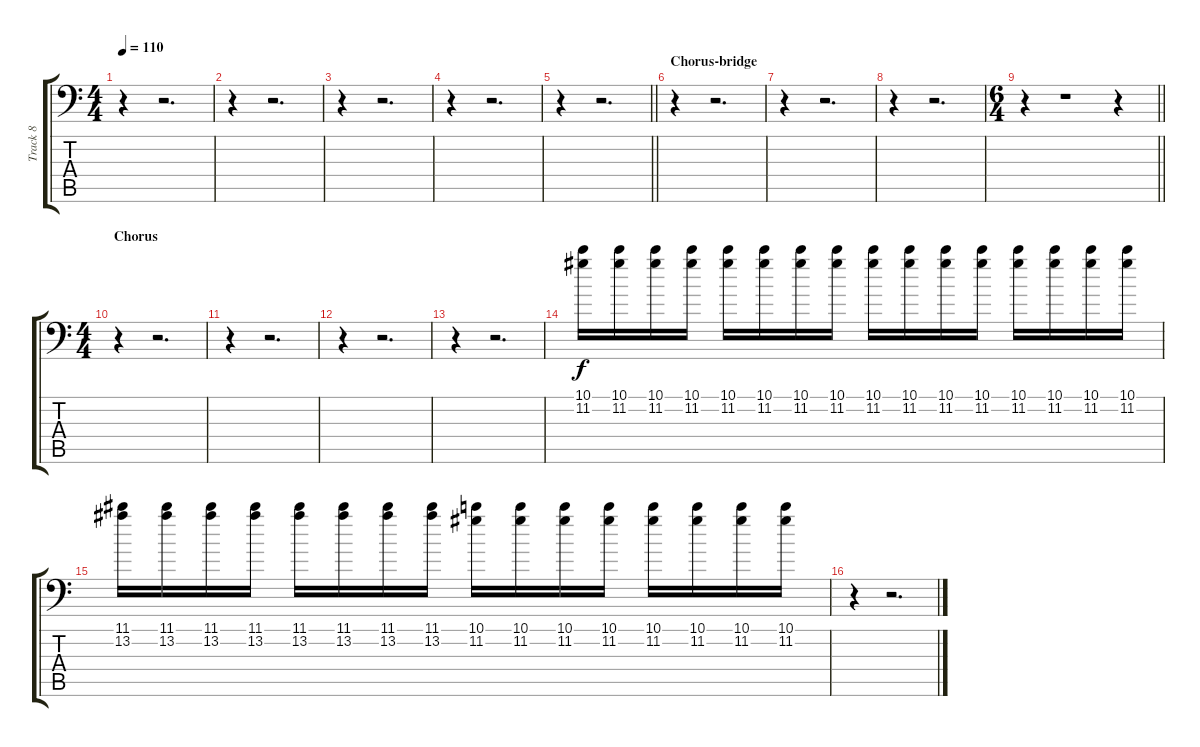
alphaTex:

\track ("Track 8" "Track 8") {instrument distortionguitar}
\staff {score tabs}
\tuning (D4 A3 F3 C3 G2 Bb1) {hide}
\ts (4 4)
\tempo 110
\clef f4
\ks c
r.4{dy f} r.2{d} |
r.4 r.2{d} |
r.4 r.2{d} |
r.4 r.2{d} |
\barLineRight lightlight
r.4 r.2{d} |
\section ("" "Chorus-bridge")
r.4 r.2{d} |
r.4 r.2{d} |
r.4 r.2{d} |
\ts (6 4)
\barLineRight lightlight
r.4 r.1 r.4 |
\ts (4 4)
\section ("" "Chorus")
r.4 r.2{d} |
r.4 r.2{d} |
r.4 r.2{d} |
r.4 r.2{d} |
(10.1 11.2).16 (10.1 11.2).16 (10.1 11.2).16 (10.1 11.2).16 (10.1 11.2).16 (10.1 11.2).16 (10.1 11.2).16 (10.1 11.2).16 (10.1 11.2).16 (10.1 11.2).16 (10.1 11.2).16 (10.1 11.2).16 (10.1 11.2).16 (10.1 11.2).16 (10.1 11.2).16 (10.1 11.2).16 |
(11.1 13.2).16 (11.1 13.2).16 (11.1 13.2).16 (11.1 13.2).16 (11.1 13.2).16 (11.1 13.2).16 (11.1 13.2).16 (11.1 13.2).16 (10.1 11.2).16 (10.1 11.2).16 (10.1 11.2).16 (10.1 11.2).16 (10.1 11.2).16 (10.1 11.2).16 (10.1 11.2).16 (10.1 11.2).16 |
r.4 r.2{d}
